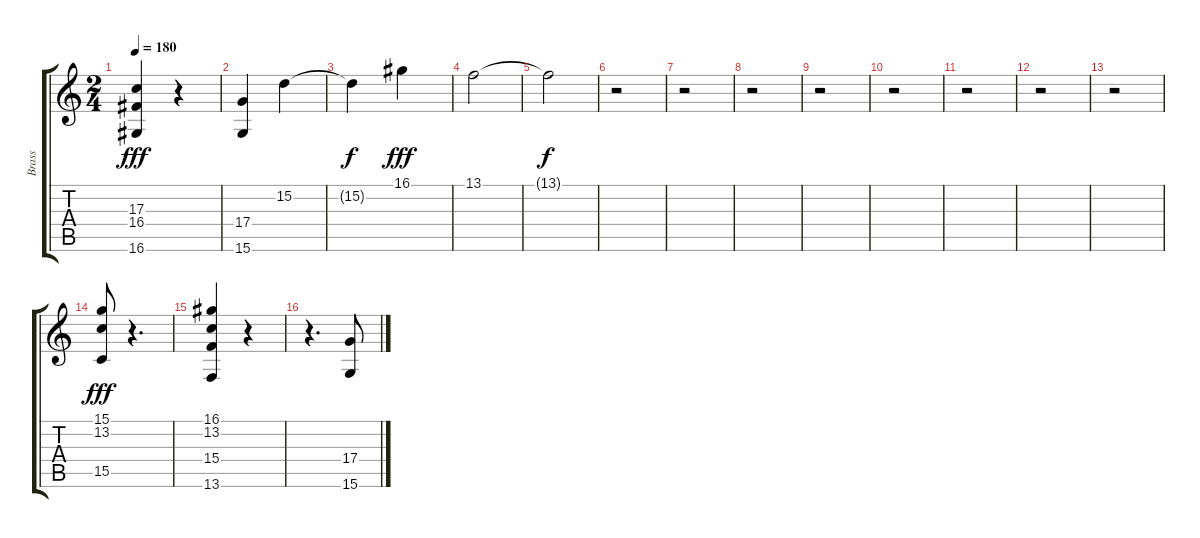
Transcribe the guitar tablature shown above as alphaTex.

\track ("Brass" "Brass") {instrument brasssection}
\staff {score tabs}
\tuning (E4 B3 G3 D3 A2 E2) {hide}
\ts (2 4)
\tempo 180
\clef g2
\ks c
(17.3 16.4 16.6).4{dy fff} r.4 |
(17.4 15.6).4 15.2.4 |
15.2{t}.4{dy f} 16.1.4{dy fff} |
13.1.2 |
13.1{t}.2{dy f} |
r.2 |
r.2 |
r.2 |
r.2 |
r.2 |
r.2 |
r.2 |
r.2 |
(15.1 13.2 15.5).8{dy fff} r.4{d} |
(16.1 13.2 15.4 13.6).4 r.4 |
r.4{d} (17.4 15.6).8
